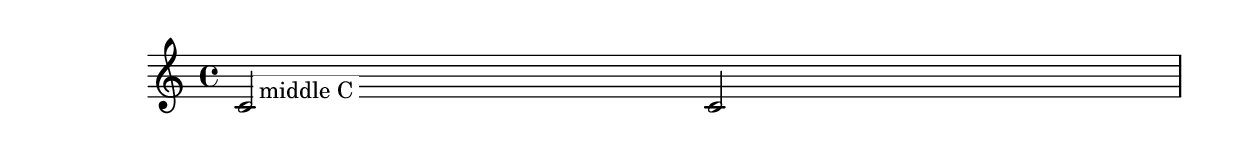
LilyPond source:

%% Do not edit this file; it is auto-generated from LSR http://lsr.dsi.unimi.it
%% This file is in the public domain.
\version "2.13.1"

\header {
  lsrtags = "editorial-annotations, text"

%% Translation of GIT committish: 55ea64f469d9c1703222654c9e5bc8490b04a67a
  texidoces = "
La instrucción @code{\\whiteout} intercala un rectángulo blanco
debajo de un elemento de marcado.  Este rectángulo blanco no tapa
a ningún otro objeto gráfico, puesto que las líneas del pentagrama
están en una capa inferior a la de la mayor parte de los otros
objetos.

"
  doctitlees = "Poner en blanco las líneas del pentagrama utilizando la instrucción \\whiteout"

  texidoc = "
The @code{\\whiteout} command underlays a markup with a white box. 
Since staff lines are in a lower layer than most other grobs, this
white box will not overlap any other grob. 

"
  doctitle = "Blanking staff lines using the \\whiteout command"
} % begin verbatim

\layout { ragged-right = ##f }
\relative c' {
  \override TextScript #'extra-offset = #'(2 . 4)
  c2-\markup { \whiteout \pad-markup #0.5 "middle C" } c
} 

